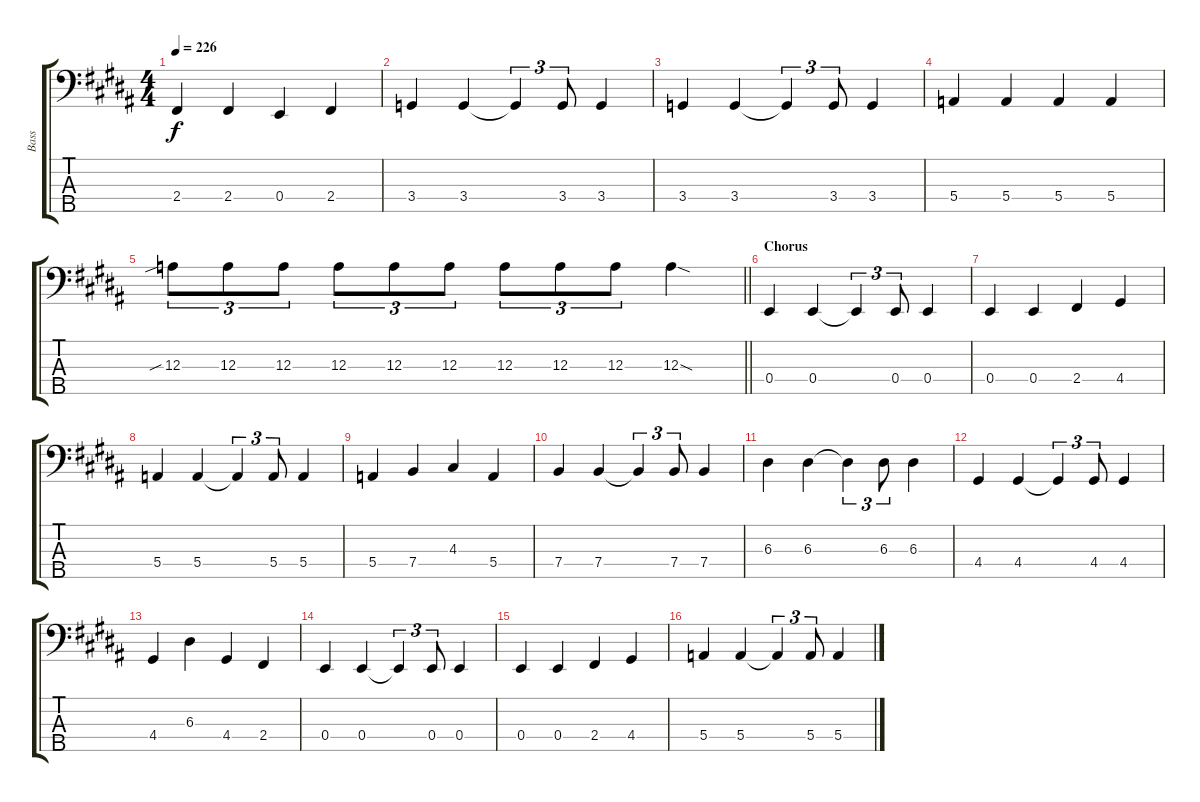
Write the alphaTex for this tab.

\track ("Bass" "Bass") {instrument electricbasspick}
\staff {score tabs}
\tuning (G2 D2 A1 E1 B0) {hide}
\ts (4 4)
\tempo 226
\clef f4
\ks b
2.4.4{dy f} 2.4.4 0.4.4 2.4.4 |
3.4.4 3.4.4 3.4{t}.4{tu (3 2)} 3.4.8{tu (3 2)} 3.4.4 |
3.4.4 3.4.4 3.4{t}.4{tu (3 2)} 3.4.8{tu (3 2)} 3.4.4 |
5.4.4 5.4.4 5.4.4 5.4.4 |
\barLineRight lightlight
12.3{sib}.8{tu (3 2)} 12.3.8{tu (3 2)} 12.3.8{tu (3 2)} 12.3.8{tu (3 2)} 12.3.8{tu (3 2)} 12.3.8{tu (3 2)} 12.3.8{tu (3 2)} 12.3.8{tu (3 2)} 12.3.8{tu (3 2)} 12.3{sod}.4 |
\section ("" "Chorus")
0.4.4 0.4.4 0.4{t}.4{tu (3 2)} 0.4.8{tu (3 2)} 0.4.4 |
0.4.4 0.4.4 2.4.4 4.4.4 |
5.4.4 5.4.4 5.4{t}.4{tu (3 2)} 5.4.8{tu (3 2)} 5.4.4 |
5.4.4 7.4.4 4.3.4 5.4.4 |
7.4.4 7.4.4 7.4{t}.4{tu (3 2)} 7.4.8{tu (3 2)} 7.4.4 |
6.3.4 6.3.4 6.3{t}.4{tu (3 2)} 6.3.8{tu (3 2)} 6.3.4 |
4.4.4 4.4.4 4.4{t}.4{tu (3 2)} 4.4.8{tu (3 2)} 4.4.4 |
4.4.4 6.3.4 4.4.4 2.4.4 |
0.4.4 0.4.4 0.4{t}.4{tu (3 2)} 0.4.8{tu (3 2)} 0.4.4 |
0.4.4 0.4.4 2.4.4 4.4.4 |
5.4.4 5.4.4 5.4{t}.4{tu (3 2)} 5.4.8{tu (3 2)} 5.4.4
